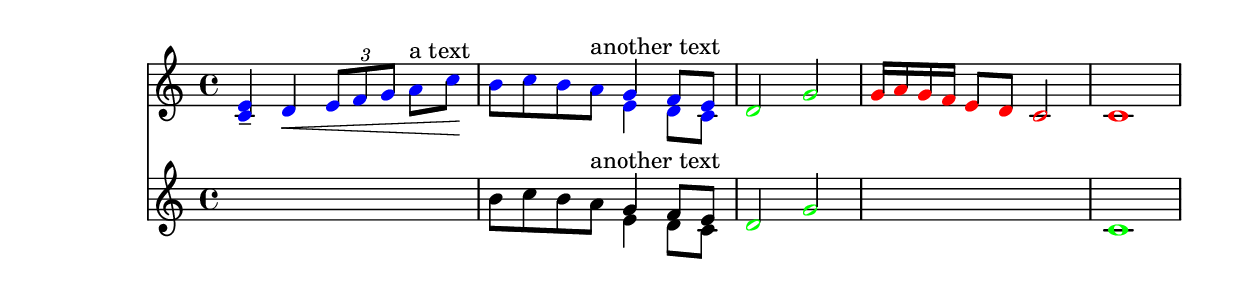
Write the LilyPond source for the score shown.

%% http://lsr.dsi.unimi.it/LSR/Item?id=542


#(use-modules (srfi srfi-39))

#(define *current-moment* (make-parameter (ly:make-moment 0/1 0/1)))

#(define moment-null (ly:make-moment 0/1 0/1))

#(define (music-has-no-length? music)
  "Is music empty of notes, rests or skips?"
  (equal? (ly:music-length music) moment-null))

#(define (simultaneous? music)
  (memq (ly:music-property music 'name)
    (list 'SimultaneousMusic 'EventChord)))

#(define (defined-music? music)
  (not (eq? 'Music (ly:music-property music 'name))))

#(define (chord-event? music)
  (eq? 'EventChord (ly:music-property music 'name)))

#(define (get-duration music)
  (ly:music-property music 'duration))

#(define (moment>=? momentA momentB)
  (not (ly:moment<? momentA momentB)))

#(define (moment-inside? moment from-moment to-moment)
  (and
    (moment>=? moment from-moment)
    (ly:moment<? moment to-moment)))

#(define (whole-music-inside? begin-music end-music left-range right-range)
  (and
    (moment>=? begin-music left-range)
    (moment>=? right-range end-music )
    (not (equal? begin-music right-range))))

#(define (whole-music-outside? begin-music end-music left-range right-range)
  (or
    (moment>=? left-range end-music)
    (moment>=? begin-music right-range)))

#(define (moment->duration moment)
  ;see duration.cc in Lilypond sources (Duration::Duration)
  (let* ((p (ly:moment-main-numerator moment))
         (q (ly:moment-main-denominator moment))
         (k (- (ly:intlog2 q) (ly:intlog2 p)))
         (dots 0))
   ;(ash p k) = p * 2^k
   (if (< (ash p k) q) (set! k (1+ k)))
   (set! p (- (ash p k) q))
   (while (begin (set! p (ash p 1))(>= p q))
    (set! p (- p q))
    (set! dots (1+ dots)))
   (if (> k 6)
    (ly:make-duration 6 0)
    (ly:make-duration k dots))
))

#(define (extract-music music from to)
  "Keeps only music between `from' and `to', `from' and `to' as moment"
  (let ((begin-pos (*current-moment*))
        (end-pos (ly:moment-add
                   (*current-moment*)
                   (ly:music-length music))))
   (cond
    ((whole-music-inside? begin-pos end-pos from to)
      (*current-moment* end-pos)
      music)
    ((whole-music-outside? begin-pos end-pos from to)
      (*current-moment* end-pos)
      (make-music 'Music))
    ; the intervals [begin-pos end-pos] [from to] overlap
    (else
    (cond
    ; inside a chords or for multiRest events
    ((ly:duration? (get-duration music))
      (if (moment-inside? begin-pos from to)
        (set! end-pos to)
        (begin
          (set! begin-pos from)
          (if (not (moment-inside? end-pos from to))(set! end-pos to))))
      (ly:music-set-property! music 'duration 
          (moment->duration  (ly:moment-sub end-pos begin-pos)))
      (*current-moment* end-pos)
      music)
    (else     ; for containers of chords
      (let ((elts (ly:music-property music 'elements))
          (elt  (ly:music-property music 'element)))
        (if (ly:music? elt)
        (ly:music-set-property! music 'element (extract-music elt from to)))
        (if (pair? elts) 
        (cond  
          ((simultaneous? music)    ; simultaneous music OR EventChords
          (ly:music-set-property! music 'elements (filter
            (lambda (evt)
              (or (music-has-no-length? evt) ; i.e for 'VoiceSeparator
                (begin
                  (*current-moment* begin-pos)  ; restore *current-moment*
                  (set! evt (extract-music evt from to))
                  (defined-music? evt)))) ; keeps if not (make-music 'Music)
            elts))
          (*current-moment* end-pos))
         (else              ; sequential music
          (ly:music-set-property! music 'elements (filter
            (lambda (evt)
              (set! evt (extract-music evt from to))
              (defined-music? evt))
            elts)))))
        music)))))))

%%%%%%%%%%%%%%%%%%%%%% the main function %%%%%%%%%%%%%%%%%%%%%%%%%%%%%%%%
extractMusic =
#(define-music-function (parser location music from during) (ly:music? ly:music? ly:music?)
  (let* ((from-length (ly:music-length from))
         (during-length (ly:music-length during))
         (to-length (ly:moment-add during-length from-length)))
    (parameterize ((*current-moment* (ly:make-moment 0/1 0/1)))
                  (extract-music music from-length to-length))))
%%%%%%%%%%%%%%%%%%%%%%%%%%%%%%%%%%%%%%%%%%%%%%%%%%%%%%%%%%%%%%%%%%%%%%%%%

music = \relative c' {
  \override Staff.NoteHead.color = #blue
  <c e>4-- d\< \tuplet 3/2 { e8 f g } a8^"a text" c\!
  b8 c b a^"another text" << { g4 f8 e } \\ { e4 d8 c } >>
  \override Voice.NoteHead.color = #green
  d2 g
  \override Voice.NoteHead.color = #red
  g16 a g f e8 d c2
}

\score {
  <<
    \new Staff \new Voice {
      \music
      c'1
    } 
    \new Staff \new Voice {
      s1
      \extractMusic \music  s1 s1*2
      s1
      c'1
    }
  >>
}
